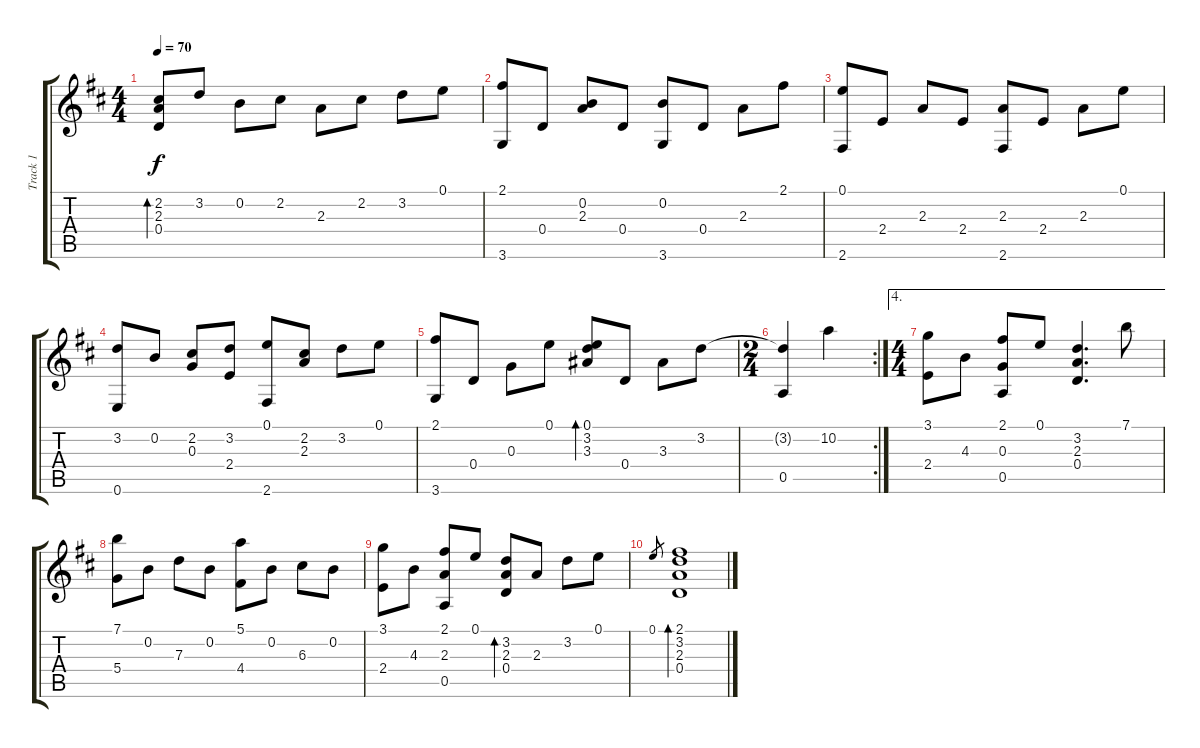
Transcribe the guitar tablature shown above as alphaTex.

\track ("Track 1" "Track 1") {instrument acousticguitarnylon}
\staff {score tabs}
\tuning (E4 B3 G3 D3 A2 E2) {hide}
\ts (4 4)
\tempo 70
\clef g2
\ks d
(2.2 2.3 0.4).8{bd 60 dy f} 3.2.8 0.2.8 2.2.8 2.3.8 2.2.8 3.2.8 0.1.8 |
(2.1 3.6).8 0.4.8 (0.2 2.3).8 0.4.8 (0.2 3.6).8 0.4.8 2.3.8 2.1.8 |
(0.1 2.6).8 2.4.8 2.3.8 2.4.8 (2.3 2.6).8 2.4.8 2.3.8 0.1.8 |
(3.2 0.6).8 0.2.8 (2.2 0.3).8 (3.2 2.4).8 (0.1 2.6).8 (2.2 2.3).8 3.2.8 0.1.8 |
(2.1 3.6).8 0.4.8 0.3.8 0.1.8 (0.1 3.2 3.3).8{bd 60} 0.4.8 3.3.8 3.2.8 |
\rc 2
\ts (2 4)
(3.2{t} 0.5).4 10.2.4 |
\ae 4
\ts (4 4)
(3.1 2.4).8 4.3.8 (2.1 0.3 0.5).8 0.1.8 (3.2 2.3 0.4).4{d} 7.1.8 |
(7.1 5.4).8 0.2.8 7.3.8 0.2.8 (5.1 4.4).8 0.2.8 6.3.8 0.2.8 |
(3.1 2.4).8 4.3.8 (2.1 2.3 0.5).8 0.1.8 (3.2 2.3 0.4).8{bd 60} 2.3.8 3.2.8 0.1.8 |
0.1.8{gr} (2.1 3.2 2.3 0.4).1{bd 240}
